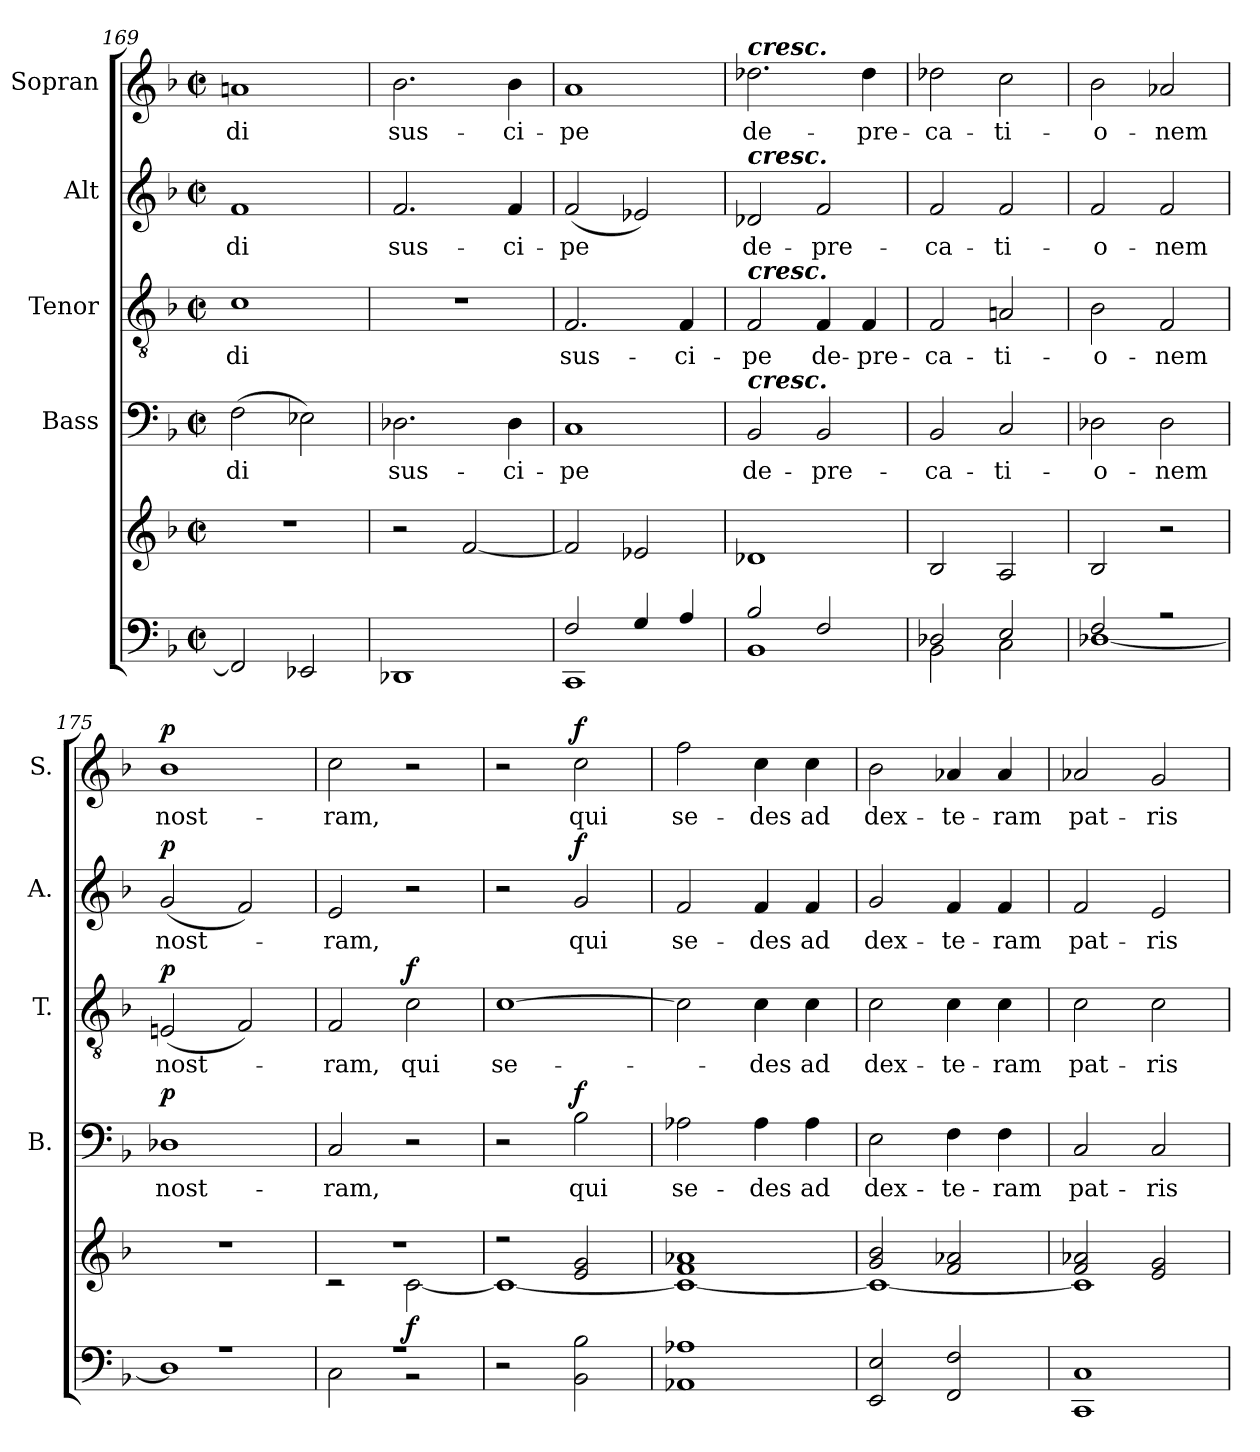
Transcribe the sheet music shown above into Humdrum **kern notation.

**kern	**kern	**dynam	**kern	**text	**dynam	**kern	**text	**dynam	**kern	**text	**dynam	**kern	**text	**dynam
*part5	*part5	*part5	*part4	*part4	*part4	*part3	*part3	*part3	*part2	*part2	*part2	*part1	*part1	*part1
*staff6	*staff5	*staff5/6	*staff4	*staff4	*staff4	*staff3	*staff3	*staff3	*staff2	*staff2	*staff2	*staff1	*staff1	*staff1
*	*	*	*I"Bass	*	*	*I"Tenor	*	*	*I"Alt	*	*	*I"Sopran	*	*
*	*	*	*I'B.	*	*	*I'T.	*	*	*I'A.	*	*	*I'S.	*	*
*clefF4	*clefG2	*	*clefF4	*	*	*clefGv2	*	*	*clefG2	*	*	*clefG2	*	*
*k[b-]	*k[b-]	*	*k[b-]	*	*	*k[b-]	*	*	*k[b-]	*	*	*k[b-]	*	*
*F:	*F:	*	*F:	*	*	*F:	*	*	*F:	*	*	*F:	*	*
*M2/2	*M2/2	*	*M2/2	*	*	*M2/2	*	*	*M2/2	*	*	*M2/2	*	*
*met(c|)	*met(c|)	*	*met(c|)	*	*	*met(c|)	*	*	*met(c|)	*	*	*met(c|)	*	*
=169	=169	=169	=169	=169	=169	=169	=169	=169	=169	=169	=169	=169	=169	=169
!	!	!	!	!LO:LY:b	!	!	!LO:LY:b	!	!	!LO:LY:b	!	!	!LO:LY:b	!
2FF/]	1r	.	(>2F\	-di	.	1c	-di	.	1f	-di	.	1an	-di	.
2EE-X/	.	.	2E-X\)	.	.	.	.	.	.	.	.	.	.	.
=170	=170	=170	=170	=170	=170	=170	=170	=170	=170	=170	=170	=170	=170	=170
!	!	!	!	!LO:LY:b	!	!	!	!	!	!LO:LY:b	!	!	!LO:LY:b	!
1DD-X	2r	.	2.D-X\	sus-	.	1r	.	.	2.f/	sus-	.	2.b-\	sus-	.
.	[2f/	.	.	.	.	.	.	.	.	.	.	.	.	.
!	!	!	!	!LO:LY:b	!	!	!	!	!	!LO:LY:b	!	!	!LO:LY:b	!
.	.	.	4D-\	-ci-	.	.	.	.	4f/	-ci-	.	4b-\	-ci-	.
!!LO:PB:g=z
=171	=171	=171	=171	=171	=171	=171	=171	=171	=171	=171	=171	=171	=171	=171
*^	*	*	*	*	*	*	*	*	*	*	*	*	*	*
!	!	!	!	!	!LO:LY:b	!	!	!LO:LY:b	!	!	!LO:LY:b	!	!	!LO:LY:b	!
2F/	1CC	2f/]	.	1C	-pe	.	2.F/	sus-	.	(<2f/	-pe	.	1a	-pe	.
4G/	.	2e-X/	.	.	.	.	.	.	.	2e-X/)	.	.	.	.	.
!	!	!	!	!	!	!	!	!LO:LY:b	!	!	!	!	!	!	!
4A/	.	.	.	.	.	.	4F/	-ci-	.	.	.	.	.	.	.
=172	=172	=172	=172	=172	=172	=172	=172	=172	=172	=172	=172	=172	=172	=172	=172
!	!	!	!	!	!	!	!	!	!	!	!	!	!LO:TX:a:Bi:t=cresc.	!	!
!	!	!	!	!	!	!	!	!	!	!LO:TX:a:Bi:t=cresc.	!	!	!	!	!
!	!	!	!	!	!	!	!LO:TX:a:Bi:t=cresc.	!	!	!	!	!	!	!	!
!	!	!	!	!LO:TX:a:Bi:t=cresc.	!	!	!	!	!	!	!	!	!	!	!
!	!	!	!	!	!LO:LY:b	!	!	!LO:LY:b	!	!	!LO:LY:b	!	!	!LO:LY:b	!
2B-/	1BB-	1d-X	.	2BB-/	de-	.	2F/	-pe	.	2d-X/	de-	.	2.dd-X\	de-	.
!	!	!	!	!	!LO:LY:b	!	!	!LO:LY:b	!	!	!LO:LY:b	!	!	!	!
2F/	.	.	.	2BB-/	-pre-	.	4F/	de-	.	2f/	-pre-	.	.	.	.
!	!	!	!	!	!	!	!	!LO:LY:b	!	!	!	!	!	!LO:LY:b	!
.	.	.	.	.	.	.	4F/	-pre-	.	.	.	.	4dd-\	-pre-	.
=173	=173	=173	=173	=173	=173	=173	=173	=173	=173	=173	=173	=173	=173	=173	=173
!	!	!	!	!	!LO:LY:b	!	!	!LO:LY:b	!	!	!LO:LY:b	!	!	!LO:LY:b	!
2D-X/	2BB-\	2B-/	.	2BB-/	-ca-	.	2F/	-ca-	.	2f/	-ca-	.	2dd-X\	-ca-	.
!	!	!	!	!	!LO:LY:b	!	!	!LO:LY:b	!	!	!LO:LY:b	!	!	!LO:LY:b	!
2E/	2C\	2A/	.	2C/	-ti-	.	2An/	-ti-	.	2f/	-ti-	.	2cc\	-ti-	.
=174	=174	=174	=174	=174	=174	=174	=174	=174	=174	=174	=174	=174	=174	=174	=174
!	!	!	!	!	!LO:LY:b	!	!	!LO:LY:b	!	!	!LO:LY:b	!	!	!LO:LY:b	!
2F/	[<1D-X	2B-/	.	2D-X\	-o-	.	2B-\	-o-	.	2f/	-o-	.	2b-\	-o-	.
!	!	!	!	!	!LO:LY:b	!	!	!LO:LY:b	!	!	!LO:LY:b	!	!	!LO:LY:b	!
2rA	.	2r	.	2D-\	-nem	.	2F/	-nem	.	2f/	-nem	.	2a-X/	-nem	.
=175	=175	=175	=175	=175	=175	=175	=175	=175	=175	=175	=175	=175	=175	=175	=175
!	!	!	!	!	!LO:LY:b	!LO:DY:a	!	!LO:LY:b	!LO:DY:a	!	!LO:LY:b	!LO:DY:a	!	!LO:LY:b	!LO:DY:a
1rA	1D-]	1r	.	1D-X	nost-	p	(<2En/	nost-	p	(<2g/	nost-	p	1b-	nost-	p
.	.	.	.	.	.	.	2F/)	.	.	2f/)	.	.	.	.	.
=176	=176	=176	=176	=176	=176	=176	=176	=176	=176	=176	=176	=176	=176	=176	=176
*	*	*^	*	*	*	*	*	*	*	*	*	*	*	*	*
!	!	!	!	!	!	!LO:LY:b	!	!	!LO:LY:b	!	!	!LO:LY:b	!	!	!LO:LY:b	!
1rA	2C\	1r	2rc	.	2C/	-ram,	.	2F/	-ram,	.	2e/	-ram,	.	2cc\	-ram,	.
!	!	!	!	!LO:DY:b	!	!	!	!	!LO:LY:b	!LO:DY:a	!	!	!	!	!	!
.	2rBB	.	[<2c\	f	2r	.	.	2c\	qui	f	2r	.	.	2r	.	.
=177	=177	=177	=177	=177	=177	=177	=177	=177	=177	=177	=177	=177	=177	=177	=177	=177
!	!	!	!	!	!	!	!	!	!LO:LY:b	!	!	!	!	!	!	!
*v	*v	*	*	*	*	*	*	*	*	*	*	*	*	*	*	*
2r	2r	1c_	.	2r	.	.	[1c	se-	.	2r	.	.	2r	.	.
!	!	!	!	!	!LO:LY:b	!LO:DY:a	!	!	!	!	!LO:LY:b	!LO:DY:a	!	!LO:LY:b	!LO:DY:a
2BB-\ 2B-\	2e/ 2g/	.	.	2B-\	qui	f	.	.	.	2g/	qui	f	2cc\	qui	f
!!LO:LB:g=z
=178	=178	=178	=178	=178	=178	=178	=178	=178	=178	=178	=178	=178	=178	=178	=178
!	!	!	!	!	!LO:LY:b	!	!	!	!	!	!LO:LY:b	!	!	!LO:LY:b	!
1AA-X 1A-X	1f 1a-X	1c_	.	2A-X\	se-	.	2c\]	.	.	2f/	se-	.	2ff\	se-	.
!	!	!	!	!	!LO:LY:b	!	!	!LO:LY:b	!	!	!LO:LY:b	!	!	!LO:LY:b	!
.	.	.	.	4A-\	-des	.	4c\	-des	.	4f/	-des	.	4cc\	-des	.
!	!	!	!	!	!LO:LY:b	!	!	!LO:LY:b	!	!	!LO:LY:b	!	!	!LO:LY:b	!
.	.	.	.	4A-\	ad	.	4c\	ad	.	4f/	ad	.	4cc\	ad	.
=179	=179	=179	=179	=179	=179	=179	=179	=179	=179	=179	=179	=179	=179	=179	=179
!	!	!	!	!	!LO:LY:b	!	!	!LO:LY:b	!	!	!LO:LY:b	!	!	!LO:LY:b	!
2EE/ 2E/	2g/ 2b-/	1c_	.	2E\	dex-	.	2c\	dex-	.	2g/	dex-	.	2b-\	dex-	.
!	!	!	!	!	!LO:LY:b	!	!	!LO:LY:b	!	!	!LO:LY:b	!	!	!LO:LY:b	!
2FF/ 2F/	2f/ 2a-X/	.	.	4F\	-te-	.	4c\	-te-	.	4f/	-te-	.	4a-X/	-te-	.
!	!	!	!	!	!LO:LY:b	!	!	!LO:LY:b	!	!	!LO:LY:b	!	!	!LO:LY:b	!
.	.	.	.	4F\	-ram	.	4c\	-ram	.	4f/	-ram	.	4a-/	-ram	.
=180	=180	=180	=180	=180	=180	=180	=180	=180	=180	=180	=180	=180	=180	=180	=180
!	!	!	!	!	!LO:LY:b	!	!	!LO:LY:b	!	!	!LO:LY:b	!	!	!LO:LY:b	!
1CC 1C	2f/ 2a-X/	1c]	.	2C/	pat-	.	2c\	pat-	.	2f/	pat-	.	2a-X/	pat-	.
!	!	!	!	!	!LO:LY:b	!	!	!LO:LY:b	!	!	!LO:LY:b	!	!	!LO:LY:b	!
.	2e/ 2g/	.	.	2C/	-ris	.	2c\	-ris	.	2e/	-ris	.	2g/	-ris	.
*	*v	*v	*	*	*	*	*	*	*	*	*	*	*	*	*
=	=	=	=	=	=	=	=	=	=	=	=	=	=	=
*-	*-	*-	*-	*-	*-	*-	*-	*-	*-	*-	*-	*-	*-	*-
